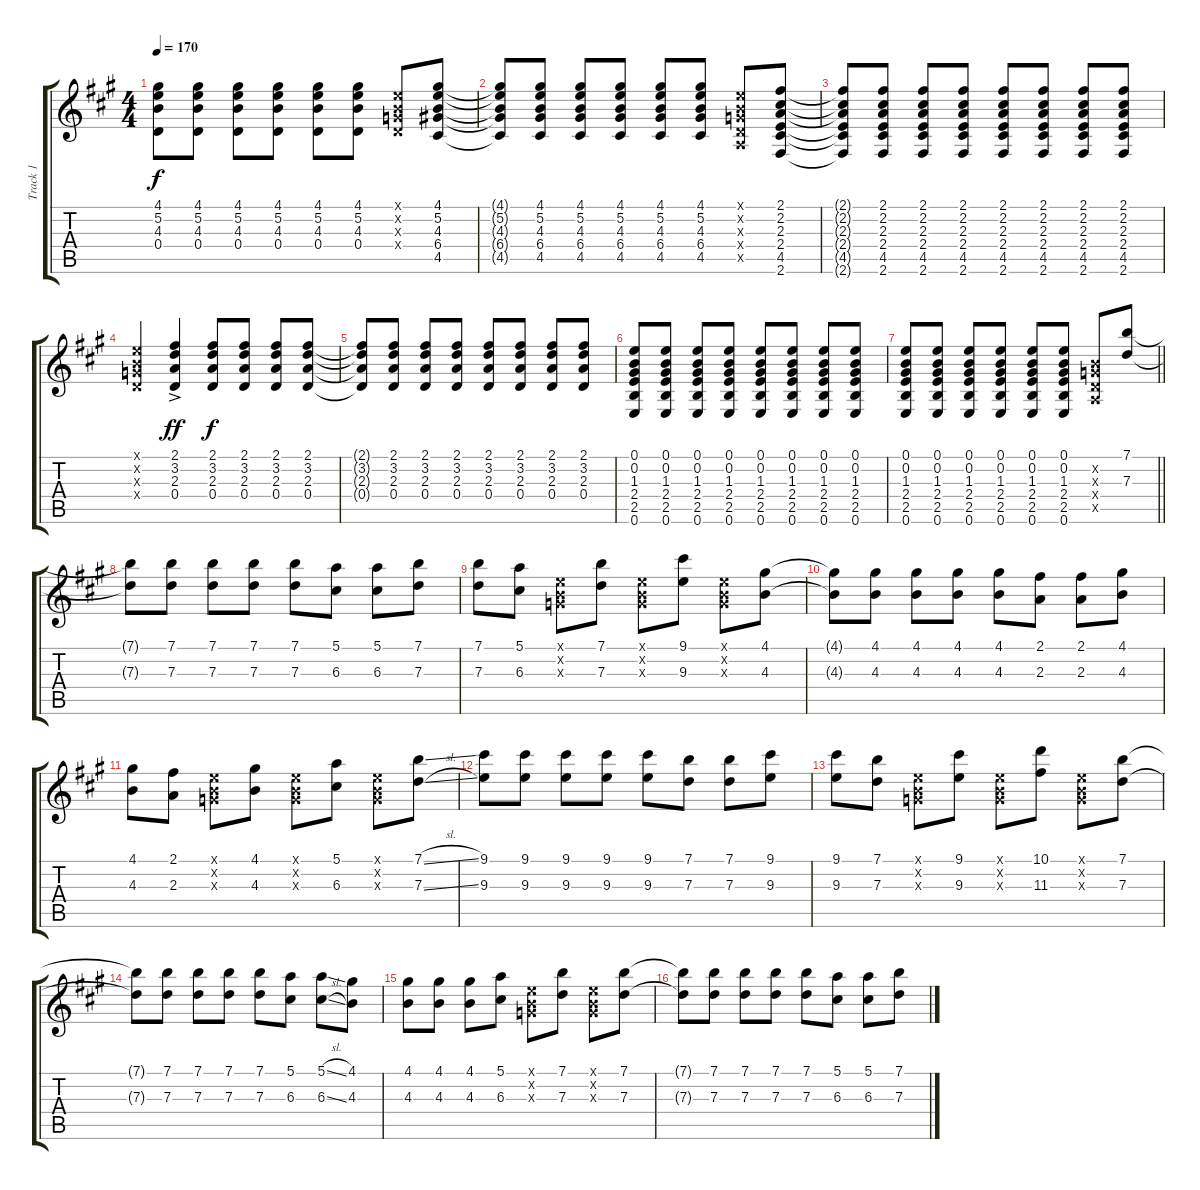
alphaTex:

\track ("Track 1" "Track 1") {instrument acousticguitarnylon}
\staff {score tabs}
\tuning (E4 B3 G3 D3 A2 E2) {hide}
\ts (4 4)
\tempo 170
\clef g2
\ks a
(4.1{t} 5.2{t} 4.3{t} 0.4{t}).8{dy f} (4.1 5.2 4.3 0.4).8 (4.1 5.2 4.3 0.4).8 (4.1 5.2 4.3 0.4).8 (4.1 5.2 4.3 0.4).8 (4.1 5.2 4.3 0.4).8 (0.1{x} 0.2{x} 0.3{x} 0.4{x}).8 (4.1 5.2 4.3 6.4 4.5).8 |
(4.1{t} 5.2{t} 4.3{t} 6.4{t} 4.5{t}).8 (4.1 5.2 4.3 6.4 4.5).8 (4.1 5.2 4.3 6.4 4.5).8 (4.1 5.2 4.3 6.4 4.5).8 (4.1 5.2 4.3 6.4 4.5).8 (4.1 5.2 4.3 6.4 4.5).8 (0.1{x} 0.2{x} 0.3{x} 0.4{x} 0.5{x}).8 (2.1 2.2 2.3 2.4 4.5 2.6).8 |
(2.1{t} 2.2{t} 2.3{t} 2.4{t} 4.5{t} 2.6{t}).8 (2.1 2.2 2.3 2.4 4.5 2.6).8 (2.1 2.2 2.3 2.4 4.5 2.6).8 (2.1 2.2 2.3 2.4 4.5 2.6).8 (2.1 2.2 2.3 2.4 4.5 2.6).8 (2.1 2.2 2.3 2.4 4.5 2.6).8 (2.1 2.2 2.3 2.4 4.5 2.6).8 (2.1 2.2 2.3 2.4 4.5 2.6).8 |
(0.1{x} 0.2{x} 0.3{x} 0.4{x}).4 (2.1{ac} 3.2{ac} 2.3{ac} 0.4{ac}).4{dy ff} (2.1 3.2 2.3 0.4).8{dy f} (2.1 3.2 2.3 0.4).8 (2.1 3.2 2.3 0.4).8 (2.1 3.2 2.3 0.4).8 |
(2.1{t} 3.2{t} 2.3{t} 0.4{t}).8 (2.1 3.2 2.3 0.4).8 (2.1 3.2 2.3 0.4).8 (2.1 3.2 2.3 0.4).8 (2.1 3.2 2.3 0.4).8 (2.1 3.2 2.3 0.4).8 (2.1 3.2 2.3 0.4).8 (2.1 3.2 2.3 0.4).8 |
(0.1 0.2 1.3 2.4 2.5 0.6).8 (0.1 0.2 1.3 2.4 2.5 0.6).8 (0.1 0.2 1.3 2.4 2.5 0.6).8 (0.1 0.2 1.3 2.4 2.5 0.6).8 (0.1 0.2 1.3 2.4 2.5 0.6).8 (0.1 0.2 1.3 2.4 2.5 0.6).8 (0.1 0.2 1.3 2.4 2.5 0.6).8 (0.1 0.2 1.3 2.4 2.5 0.6).8 |
\barLineRight lightlight
(0.1 0.2 1.3 2.4 2.5 0.6).8 (0.1 0.2 1.3 2.4 2.5 0.6).8 (0.1 0.2 1.3 2.4 2.5 0.6).8 (0.1 0.2 1.3 2.4 2.5 0.6).8 (0.1 0.2 1.3 2.4 2.5 0.6).8 (0.1 0.2 1.3 2.4 2.5 0.6).8 (0.2{x} 0.3{x} 0.4{x} 0.5{x}).8 (7.1 7.3).8 |
(7.1{t} 7.3{t}).8 (7.1 7.3).8 (7.1 7.3).8 (7.1 7.3).8 (7.1 7.3).8 (5.1 6.3).8 (5.1 6.3).8 (7.1 7.3).8 |
(7.1 7.3).8 (5.1 6.3).8 (0.1{x} 0.2{x} 0.3{x}).8 (7.1 7.3).8 (0.1{x} 0.2{x} 0.3{x}).8 (9.1 9.3).8 (0.1{x} 0.2{x} 0.3{x}).8 (4.1 4.3).8 |
(4.1{t} 4.3{t}).8 (4.1 4.3).8 (4.1 4.3).8 (4.1 4.3).8 (4.1 4.3).8 (2.1 2.3).8 (2.1 2.3).8 (4.1 4.3).8 |
(4.1 4.3).8 (2.1 2.3).8 (0.1{x} 0.2{x} 0.3{x}).8 (4.1 4.3).8 (0.1{x} 0.2{x} 0.3{x}).8 (5.1 6.3).8 (0.1{x} 0.2{x} 0.3{x}).8 (7.1{sl} 7.3{sl}).8 |
(9.1 9.3).8 (9.1 9.3).8 (9.1 9.3).8 (9.1 9.3).8 (9.1 9.3).8 (7.1 7.3).8 (7.1 7.3).8 (9.1 9.3).8 |
(9.1 9.3).8 (7.1 7.3).8 (0.1{x} 0.2{x} 0.3{x}).8 (9.1 9.3).8 (0.1{x} 0.2{x} 0.3{x}).8 (10.1 11.3).8 (0.1{x} 0.2{x} 0.3{x}).8 (7.1 7.3).8 |
(7.1{t} 7.3{t}).8 (7.1 7.3).8 (7.1 7.3).8 (7.1 7.3).8 (7.1 7.3).8 (5.1 6.3).8 (5.1{sl} 6.3{sl}).8 (4.1 4.3).8 |
(4.1 4.3).8 (4.1 4.3).8 (4.1 4.3).8 (5.1 6.3).8 (0.1{x} 0.2{x} 0.3{x}).8 (7.1 7.3).8 (0.1{x} 0.2{x} 0.3{x}).8 (7.1 7.3).8 |
(7.1{t} 7.3{t}).8 (7.1 7.3).8 (7.1 7.3).8 (7.1 7.3).8 (7.1 7.3).8 (5.1 6.3).8 (5.1 6.3).8 (7.1 7.3).8
